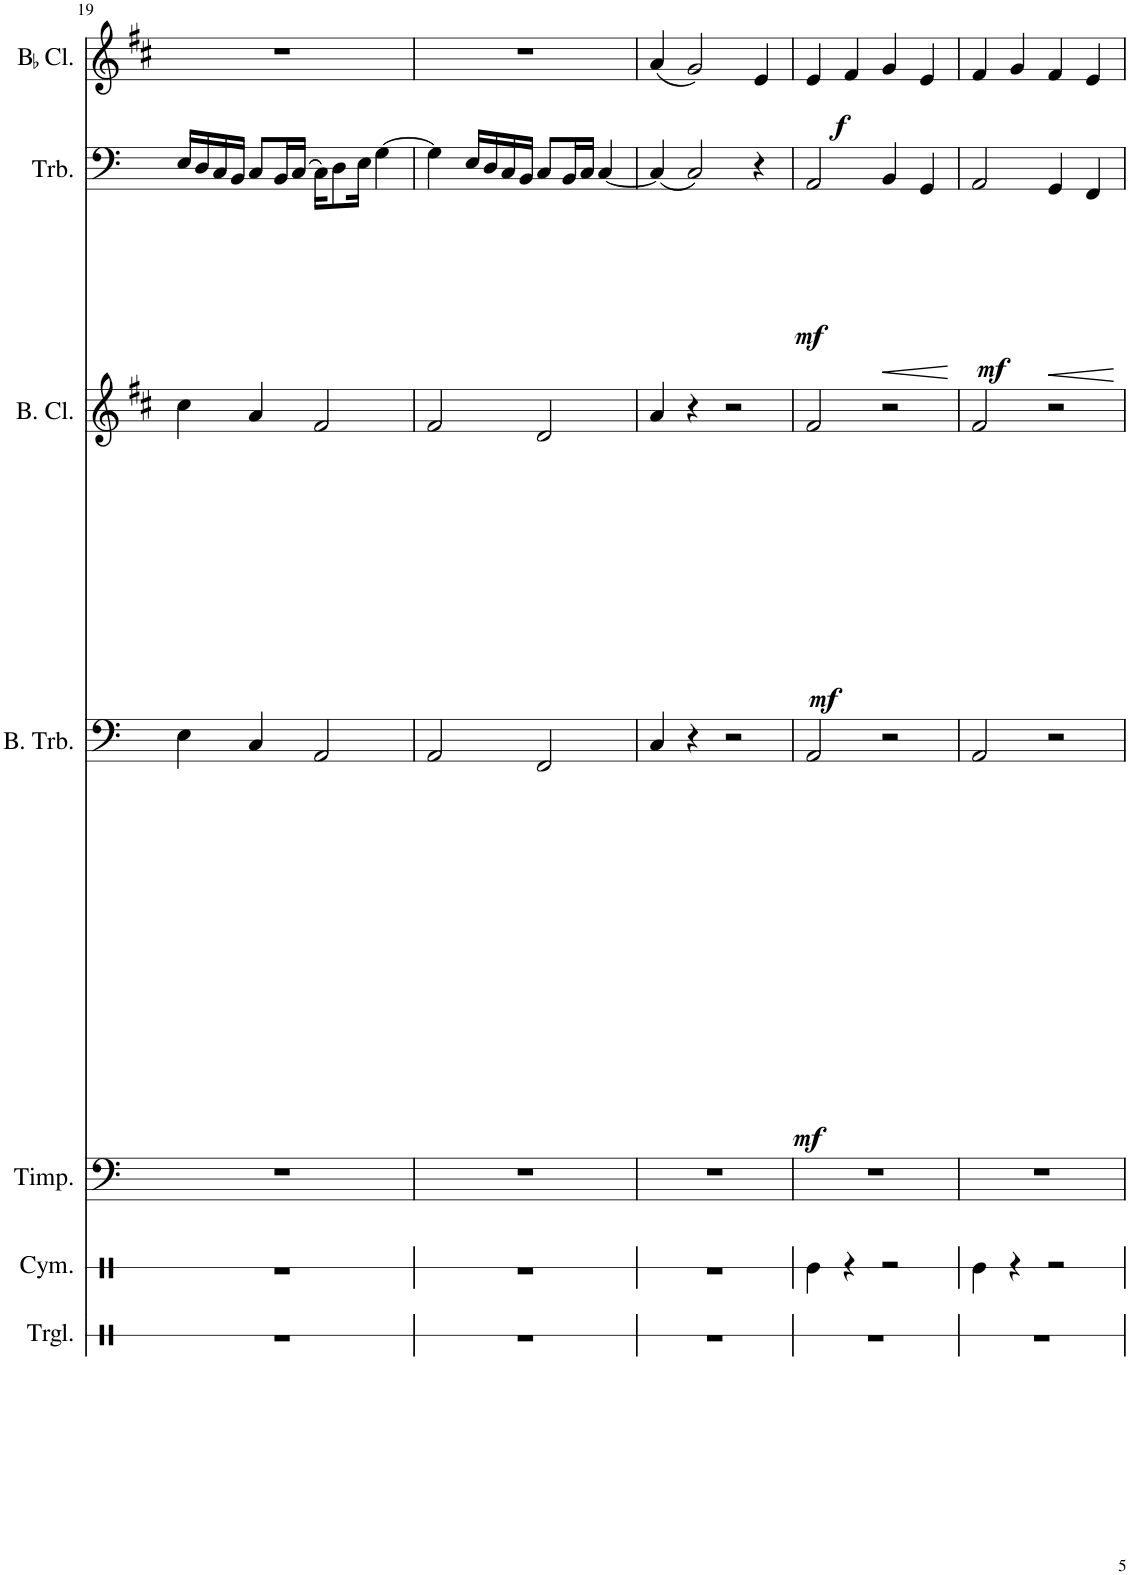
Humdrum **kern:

**kern	**kern	**kern	**kern	**dynam	**kern	**dynam	**kern	**dynam	**kern	**dynam
*part7	*part6	*part5	*part4	*part4	*part3	*part3	*part2	*part2	*part1	*part1
*staff7	*staff6	*staff5	*staff4	*staff4	*staff3	*staff3	*staff2	*staff2	*staff1	*staff1
*I"Triangle	*I"Cymbal	*I"Timpani	*I"Bass Trombone	*	*I"Bass Clarinet	*	*I"Trombone	*	*I"BaccidentalFlat Clarinet	*
*I'Trgl.	*I'Cym.	*I'Timp.	*I'B. Trb.	*	*I'B. Cl.	*	*I'Trb.	*	*I'BaccidentalFlat Cl.	*
!!LO:PB:g=z
*clefX	*clefX	*clefF4	*clefF4	*	*clefG2	*	*clefF4	*	*clefG2	*
*	*	*	*	*	*Trd8c14	*	*	*	*Trd1c2	*
*k[]	*k[]	*k[]	*k[]	*	*k[f#c#]	*	*k[]	*	*k[f#c#]	*
*M4/4	*M4/4	*M4/4	*M4/4	*	*M4/4	*	*M4/4	*	*M4/4	*
=19	=19	=19	=19	=19	=19	=19	=19	=19	=19	=19
1r	1r	1r	4E\	.	4cc#\	.	16E/LL	.	1r	.
.	.	.	.	.	.	.	16D/	.	.	.
.	.	.	.	.	.	.	16C/	.	.	.
.	.	.	.	.	.	.	16BB/JJ	.	.	.
.	.	.	4C/	.	4a/	.	8C/L	.	.	.
.	.	.	.	.	.	.	16BB/L	.	.	.
.	.	.	.	.	.	.	(16C/JJ	.	.	.
.	.	.	2AA/	.	2f#/	.	16C\KL)	.	.	.
.	.	.	.	.	.	.	8D\	.	.	.
.	.	.	.	.	.	.	16E\Jk	.	.	.
.	.	.	.	.	.	.	[4G\	.	.	.
=20	=20	=20	=20	=20	=20	=20	=20	=20	=20	=20
1r	1r	1r	2AA/	.	2f#/	.	4G\]	.	1r	.
.	.	.	.	.	.	.	16E/LL	.	.	.
.	.	.	.	.	.	.	16D/	.	.	.
.	.	.	.	.	.	.	16C/	.	.	.
.	.	.	.	.	.	.	16BB/JJ	.	.	.
.	.	.	2FF/	.	2d/	.	8C/L	.	.	.
.	.	.	.	.	.	.	16BB/L	.	.	.
.	.	.	.	.	.	.	16C/JJ	.	.	.
.	.	.	.	.	.	.	[4C/	.	.	.
=21	=21	=21	=21	=21	=21	=21	=21	=21	=21	=21
1r	1r	1r	4C/	.	4a/	.	(4C/]	.	(4a/	.
.	.	.	4r	.	4r	.	2C/)	.	2g/)	.
.	.	.	2r	.	2r	.	.	.	.	.
.	.	.	.	.	.	.	4r	.	4e/	.
=22	=22	=22	=22	=22	=22	=22	=22	=22	=22	=22
!	!	!	!	!LO:DY:b	!	!LO:DY:b	!	!LO:DY:b	!	!LO:DY:b
1r	4Re\	1r	2AA/	mf	2f#/	mf	2AA/	mf	4e/	f
.	4r	.	.	.	.	.	.	.	4f#/	.
!	!	!	!	!	!	!	!	!LO:HP:b	!	!
.	2r	.	2r	.	2r	.	4BB/	<	4g/	.
.	.	.	.	.	.	.	4GG/	.	4e/	.
.	.	.	.	.	.	.	.	[	.	.
=23	=23	=23	=23	=23	=23	=23	=23	=23	=23	=23
!	!	!	!	!	!	!	!	!LO:DY:b	!	!
1r	4Re\	1r	2AA/	.	2f#/	.	2AA/	mf	4f#/	.
.	4r	.	.	.	.	.	.	.	4g/	.
!	!	!	!	!	!	!	!	!LO:HP:b	!	!
.	2r	.	2r	.	2r	.	4GG/	<	4f#/	.
.	.	.	.	.	.	.	4FF/	.	4e/	.
.	.	.	.	.	.	.	.	[	.	.
=	=	=	=	=	=	=	=	=	=	=
*-	*-	*-	*-	*-	*-	*-	*-	*-	*-	*-
